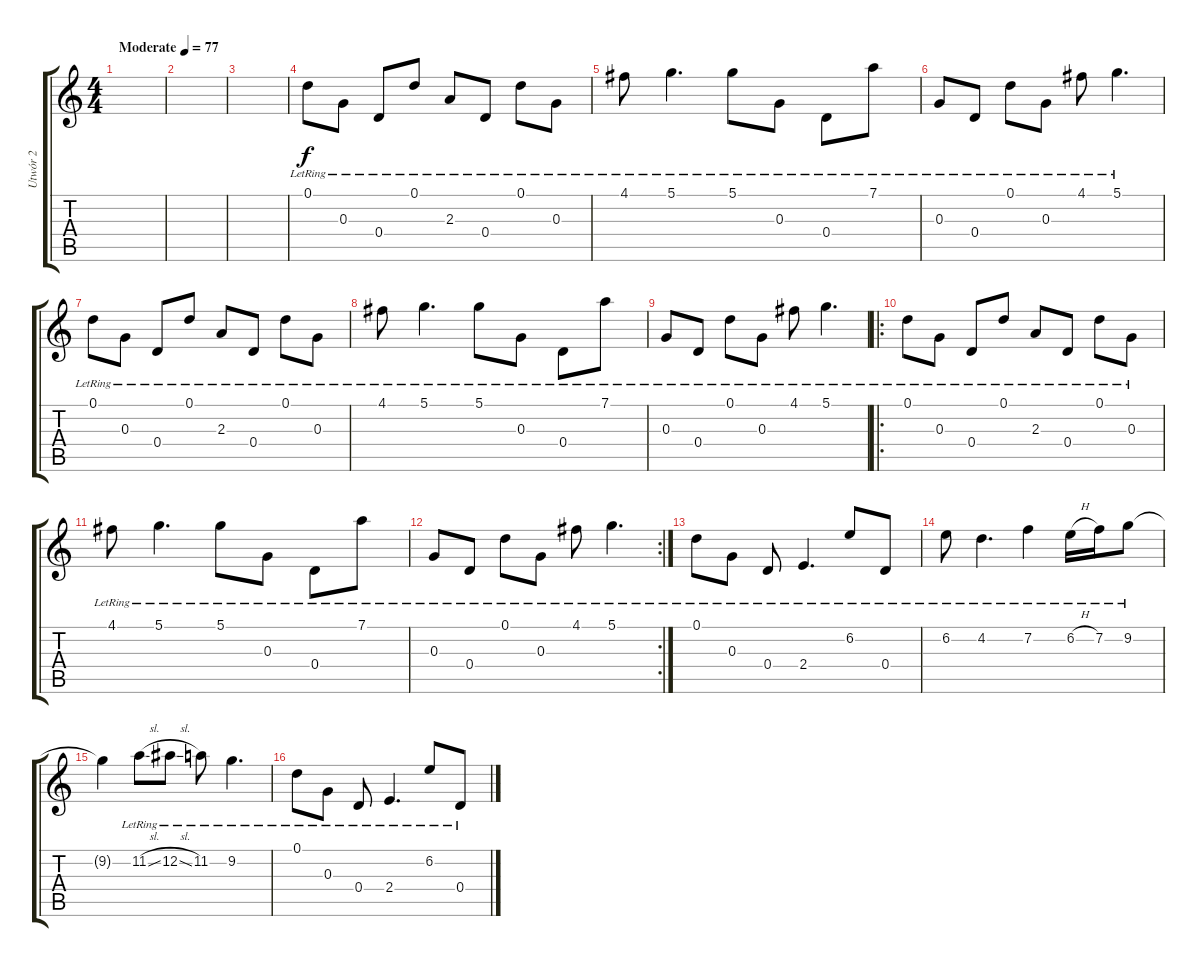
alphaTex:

\track ("Utwór 2" "Utwór 2") {instrument acousticguitarsteel}
\staff {score tabs}
\tuning (D4 Bb3 G3 D3 G2 D2) {hide}
\ts (4 4)
\tempo (77 "Moderate")
\clef g2
\ks c
|
|
|
0.1{lr}.8 0.3{lr}.8 0.4{lr}.8 0.1{lr}.8 2.3{lr}.8 0.4{lr}.8 0.1{lr}.8 0.3{lr}.8 |
4.1{lr}.8 5.1{lr}.4{d} 5.1{lr}.8 0.3{lr}.8 0.4{lr}.8 7.1{lr}.8 |
0.3{lr}.8 0.4{lr}.8 0.1{lr}.8 0.3{lr}.8 4.1{lr}.8 5.1{lr}.4{d} |
0.1{lr}.8 0.3{lr}.8 0.4{lr}.8 0.1{lr}.8 2.3{lr}.8 0.4{lr}.8 0.1{lr}.8 0.3{lr}.8 |
4.1{lr}.8 5.1{lr}.4{d} 5.1{lr}.8 0.3{lr}.8 0.4{lr}.8 7.1{lr}.8 |
0.3{lr}.8 0.4{lr}.8 0.1{lr}.8 0.3{lr}.8 4.1{lr}.8 5.1{lr}.4{d} |
\ro
0.1{lr}.8 0.3{lr}.8 0.4{lr}.8 0.1{lr}.8 2.3{lr}.8 0.4{lr}.8 0.1{lr}.8 0.3{lr}.8 |
4.1{lr}.8 5.1{lr}.4{d} 5.1{lr}.8 0.3{lr}.8 0.4{lr}.8 7.1{lr}.8 |
\rc 2
0.3{lr}.8 0.4{lr}.8 0.1{lr}.8 0.3{lr}.8 4.1{lr}.8 5.1{lr}.4{d} |
0.1{lr}.8 0.3{lr}.8 0.4{lr}.8 2.4{lr}.4{d} 6.2{lr}.8 0.4{lr}.8 |
6.2{lr}.8 4.2{lr}.4{d} 7.2{lr}.4 6.2{h lr}.16 7.2{lr}.16 9.2{lr}.8 |
9.2{t}.4 11.2{sl lr}.8 12.2{sl lr}.8 11.2{lr}.8 9.2{lr}.4{d} |
0.1{lr}.8 0.3{lr}.8 0.4{lr}.8 2.4{lr}.4{d} 6.2{lr}.8 0.4{lr}.8
